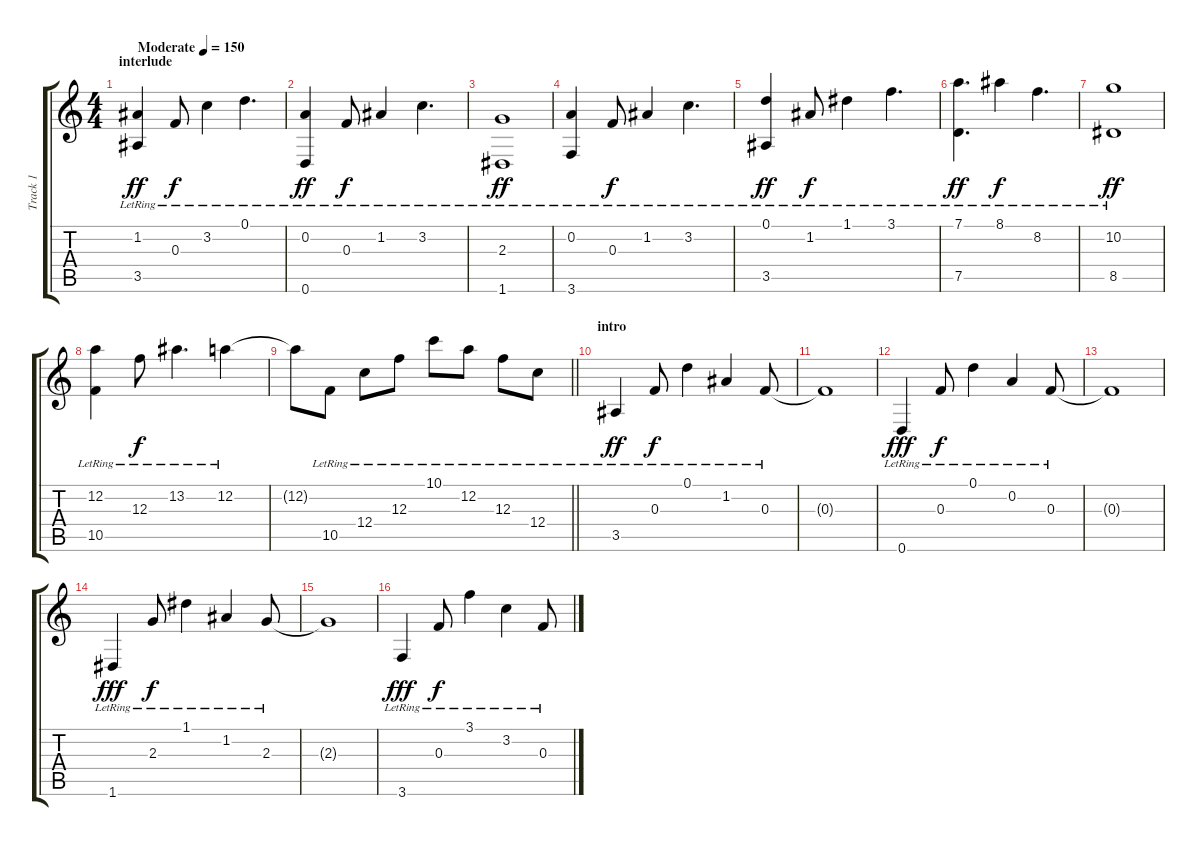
\track ("Track 1" "Track 1") {instrument acousticguitarnylon}
\staff {score tabs}
\tuning (D4 A3 F3 C3 G2 D2) {hide}
\ts (4 4)
\section ("" "interlude")
\tempo (150 "Moderate")
\clef g2
\ks c
(1.2{lr} 3.5{lr}).4{dy ff instrument acousticguitarnylon} 0.3{lr}.8{dy f} 3.2{lr}.4 0.1{lr}.4{d} |
(0.2{lr} 0.6{lr}).4{dy ff} 0.3{lr}.8{dy f} 1.2{lr}.4 3.2{lr}.4{d} |
(2.3{lr} 1.6{lr}).1{dy ff} |
(0.2{lr} 3.6{lr}).4 0.3{lr}.8{dy f} 1.2{lr}.4 3.2{lr}.4{d} |
(0.1{lr} 3.5{lr}).4{dy ff} 1.2{lr}.8{dy f} 1.1{lr}.4 3.1{lr}.4{d} |
(7.1{lr} 7.5{lr}).4{d dy ff} 8.1{lr}.4{dy f} 8.2{lr}.4{d} |
(10.2{lr} 8.5{lr}).1{dy ff} |
(12.2{lr} 10.5{lr}).4 12.3{lr}.8{dy f} 13.2{lr}.4{d} 12.2{lr}.4 |
\barLineRight lightlight
12.2{t}.8 10.5{lr}.8 12.4{lr}.8 12.3{lr}.8 10.1{lr}.8 12.2{lr}.8 12.3{lr}.8 12.4{lr}.8 |
\section ("" "intro")
3.5{lr}.4{dy ff} 0.3{lr}.8{dy f} 0.1{lr}.4 1.2{lr}.4 0.3{lr}.8 |
0.3{t}.1 |
0.6{lr}.4{dy fff} 0.3{lr}.8{dy f} 0.1{lr}.4 0.2{lr}.4 0.3{lr}.8 |
0.3{t}.1 |
1.6{lr}.4{dy fff} 2.3{lr}.8{dy f} 1.1{lr}.4 1.2{lr}.4 2.3{lr}.8 |
2.3{t}.1 |
3.6{lr}.4{dy fff} 0.3{lr}.8{dy f} 3.1{lr}.4 3.2{lr}.4 0.3{lr}.8
